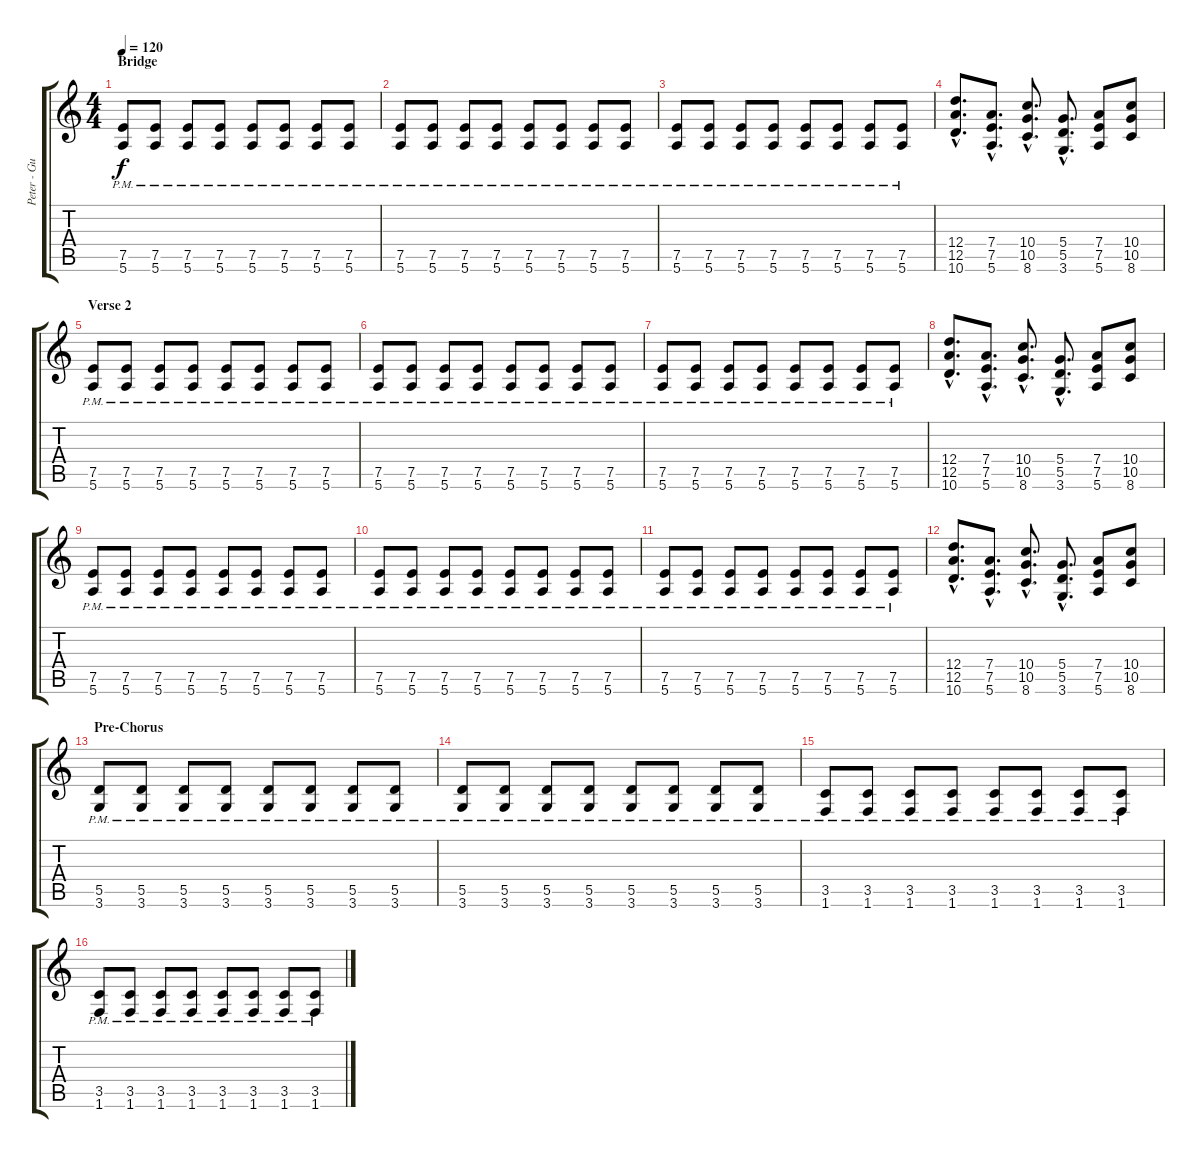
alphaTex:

\track ("Peter - Guitar I (Main)" "Peter - Gu") {instrument distortionguitar}
\staff {score tabs}
\tuning (E4 B3 G3 D3 A2 E2) {hide}
\ts (4 4)
\section ("" "Bridge")
\tempo 120
\clef g2
\ks c
(7.5{pm} 5.6{pm}).8{dy f} (7.5{pm} 5.6{pm}).8 (7.5{pm} 5.6{pm}).8 (7.5{pm} 5.6{pm}).8 (7.5{pm} 5.6{pm}).8 (7.5{pm} 5.6{pm}).8 (7.5{pm} 5.6{pm}).8 (7.5{pm} 5.6{pm}).8 |
(7.5{pm} 5.6{pm}).8 (7.5{pm} 5.6{pm}).8 (7.5{pm} 5.6{pm}).8 (7.5{pm} 5.6{pm}).8 (7.5{pm} 5.6{pm}).8 (7.5{pm} 5.6{pm}).8 (7.5{pm} 5.6{pm}).8 (7.5{pm} 5.6{pm}).8 |
(7.5{pm} 5.6{pm}).8 (7.5{pm} 5.6{pm}).8 (7.5{pm} 5.6{pm}).8 (7.5{pm} 5.6{pm}).8 (7.5{pm} 5.6{pm}).8 (7.5{pm} 5.6{pm}).8 (7.5{pm} 5.6{pm}).8 (7.5{pm} 5.6{pm}).8 |
(12.4{hac} 12.5{hac} 10.6{hac}).8{d} (7.4{hac} 7.5{hac} 5.6{hac}).8{d} (10.4{hac} 10.5{hac} 8.6{hac}).8{d} (5.4{hac} 5.5{hac} 3.6{hac}).8{d} (7.4 7.5 5.6).8 (10.4 10.5 8.6).8 |
\section ("" "Verse 2")
(7.5{pm} 5.6{pm}).8 (7.5{pm} 5.6{pm}).8 (7.5{pm} 5.6{pm}).8 (7.5{pm} 5.6{pm}).8 (7.5{pm} 5.6{pm}).8 (7.5{pm} 5.6{pm}).8 (7.5{pm} 5.6{pm}).8 (7.5{pm} 5.6{pm}).8 |
(7.5{pm} 5.6{pm}).8 (7.5{pm} 5.6{pm}).8 (7.5{pm} 5.6{pm}).8 (7.5{pm} 5.6{pm}).8 (7.5{pm} 5.6{pm}).8 (7.5{pm} 5.6{pm}).8 (7.5{pm} 5.6{pm}).8 (7.5{pm} 5.6{pm}).8 |
(7.5{pm} 5.6{pm}).8 (7.5{pm} 5.6{pm}).8 (7.5{pm} 5.6{pm}).8 (7.5{pm} 5.6{pm}).8 (7.5{pm} 5.6{pm}).8 (7.5{pm} 5.6{pm}).8 (7.5{pm} 5.6{pm}).8 (7.5{pm} 5.6{pm}).8 |
(12.4{hac} 12.5{hac} 10.6{hac}).8{d} (7.4{hac} 7.5{hac} 5.6{hac}).8{d} (10.4{hac} 10.5{hac} 8.6{hac}).8{d} (5.4{hac} 5.5{hac} 3.6{hac}).8{d} (7.4 7.5 5.6).8 (10.4 10.5 8.6).8 |
(7.5{pm} 5.6{pm}).8 (7.5{pm} 5.6{pm}).8 (7.5{pm} 5.6{pm}).8 (7.5{pm} 5.6{pm}).8 (7.5{pm} 5.6{pm}).8 (7.5{pm} 5.6{pm}).8 (7.5{pm} 5.6{pm}).8 (7.5{pm} 5.6{pm}).8 |
(7.5{pm} 5.6{pm}).8 (7.5{pm} 5.6{pm}).8 (7.5{pm} 5.6{pm}).8 (7.5{pm} 5.6{pm}).8 (7.5{pm} 5.6{pm}).8 (7.5{pm} 5.6{pm}).8 (7.5{pm} 5.6{pm}).8 (7.5{pm} 5.6{pm}).8 |
(7.5{pm} 5.6{pm}).8 (7.5{pm} 5.6{pm}).8 (7.5{pm} 5.6{pm}).8 (7.5{pm} 5.6{pm}).8 (7.5{pm} 5.6{pm}).8 (7.5{pm} 5.6{pm}).8 (7.5{pm} 5.6{pm}).8 (7.5{pm} 5.6{pm}).8 |
(12.4{hac} 12.5{hac} 10.6{hac}).8{d} (7.4{hac} 7.5{hac} 5.6{hac}).8{d} (10.4{hac} 10.5{hac} 8.6{hac}).8{d} (5.4{hac} 5.5{hac} 3.6{hac}).8{d} (7.4 7.5 5.6).8 (10.4 10.5 8.6).8 |
\section ("" "Pre-Chorus")
(5.5{pm} 3.6{pm}).8 (5.5{pm} 3.6{pm}).8 (5.5{pm} 3.6{pm}).8 (5.5{pm} 3.6{pm}).8 (5.5{pm} 3.6{pm}).8 (5.5{pm} 3.6{pm}).8 (5.5{pm} 3.6{pm}).8 (5.5{pm} 3.6{pm}).8 |
(5.5{pm} 3.6{pm}).8 (5.5{pm} 3.6{pm}).8 (5.5{pm} 3.6{pm}).8 (5.5{pm} 3.6{pm}).8 (5.5{pm} 3.6{pm}).8 (5.5{pm} 3.6{pm}).8 (5.5{pm} 3.6{pm}).8 (5.5{pm} 3.6{pm}).8 |
(3.5{pm} 1.6{pm}).8 (3.5{pm} 1.6{pm}).8 (3.5{pm} 1.6{pm}).8 (3.5{pm} 1.6{pm}).8 (3.5{pm} 1.6{pm}).8 (3.5{pm} 1.6{pm}).8 (3.5{pm} 1.6{pm}).8 (3.5{pm} 1.6{pm}).8 |
(3.5{pm} 1.6{pm}).8 (3.5{pm} 1.6{pm}).8 (3.5{pm} 1.6{pm}).8 (3.5{pm} 1.6{pm}).8 (3.5{pm} 1.6{pm}).8 (3.5{pm} 1.6{pm}).8 (3.5{pm} 1.6{pm}).8 (3.5{pm} 1.6{pm}).8
